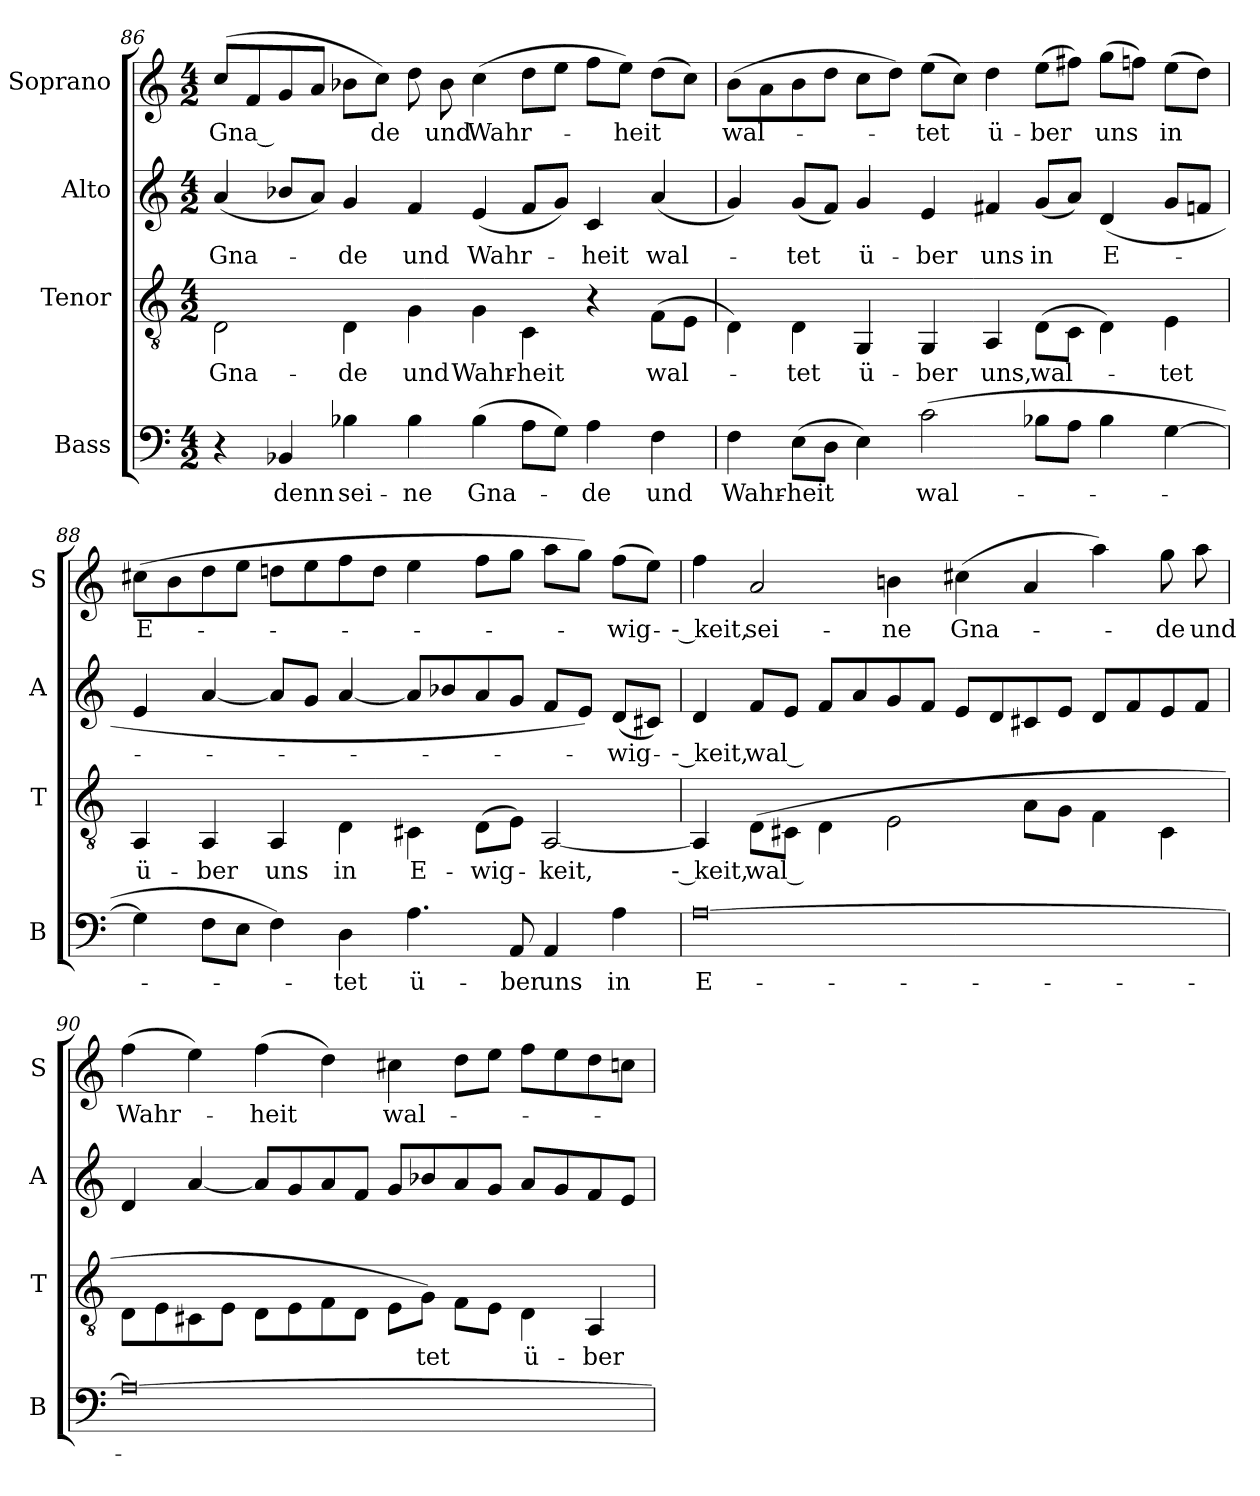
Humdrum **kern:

**kern	**text	**kern	**text	**kern	**text	**kern	**text
*part4	*part4	*part3	*part3	*part2	*part2	*part1	*part1
*staff4	*staff4	*staff3	*staff3	*staff2	*staff2	*staff1	*staff1
*I"Bass	*	*I"Tenor	*	*I"Alto	*	*I"Soprano	*
*I'B	*	*I'T	*	*I'A	*	*I'S	*
!!LO:LB:g=z
*clefF4	*	*clefGv2	*	*clefG2	*	*clefG2	*
*k[]	*	*k[]	*	*k[]	*	*k[]	*
*C:	*	*C:	*	*C:	*	*C:	*
*M4/2	*	*M4/2	*	*M4/2	*	*M4/2	*
=86	=86	=86	=86	=86	=86	=86	=86
!	!	!	!LO:LY:b:color=#000000	!	!	!	!
!	!	!	!	!	!LO:LY:b:color=#000000	!	!
!	!	!	!	!	!	!	!LO:LY:b:color=#000000
4r	.	2Di\	Gna-	(4ai/	Gna-	(8cci/L	Gna --
.	.	.	.	.	.	8fi/	.
!	!LO:LY:b:color=#000000	!	!	!	!	!	!
4BB-Xi/	denn	.	.	8b-Xi/L	.	8gi/	.
.	.	.	.	8ai/J)	.	8ai/J	.
!	!LO:LY:b:color=#000000	!	!	!	!	!	!
!	!	!	!LO:LY:b:color=#000000	!	!	!	!
!	!	!	!	!	!LO:LY:b:color=#000000	!	!
4B-Xi\	sei-	4Di\	-de	4gi/	-de	8b-Xi\L	.
!	!	!	!	!	!	!	!LO:LY:b:color=#000000
.	.	.	.	.	.	8cci\J)	-de
!	!LO:LY:b:color=#000000	!	!	!	!	!	!
!	!	!	!LO:LY:b:color=#000000	!	!	!	!
!	!	!	!	!	!LO:LY:b:color=#000000	!	!
4B-i\	-ne	4Gi\	und	4fi/	und	8ddi\	.
!	!	!	!	!	!	!	!LO:LY:b:color=#000000
.	.	.	.	.	.	8b-i\	und
!	!LO:LY:b:color=#000000	!	!	!	!	!	!
!	!	!	!LO:LY:b:color=#000000	!	!	!	!
!	!	!	!	!	!LO:LY:b:color=#000000	!	!
!	!	!	!	!	!	!	!LO:LY:b:color=#000000
(4B-i\	Gna-	4Gi\	Wahr-	(4ei/	Wahr-	(4cci\	Wahr-
!	!	!	!LO:LY:b:color=#000000	!	!	!	!
8Ai\L	.	4Ci\	-heit	8fi/L	.	8ddi\L	.
8Gi\J)	.	.	.	8gi/J)	.	8eei\J	.
!	!LO:LY:b:color=#000000	!	!	!	!	!	!
!	!	!	!	!	!LO:LY:b:color=#000000	!	!
4Ai\	-de	4r	.	4ci/	-heit	8ffi\L	.
!	!	!	!	!	!	!	!LO:LY:b:color=#000000
.	.	.	.	.	.	8eei\J)	-heit
!	!LO:LY:b:color=#000000	!	!	!	!	!	!
!	!	!	!LO:LY:b:color=#000000	!	!	!	!
!	!	!	!	!	!LO:LY:b:color=#000000	!	!
4Fi\	und	(8Fi\L	wal-	(4ai/	wal-	(8ddi\L	.
.	.	8Ei\J	.	.	.	8cci\J)	.
=87	=87	=87	=87	=87	=87	=87	=87
!	!LO:LY:b:color=#000000	!	!	!	!	!	!
!	!	!	!	!	!	!	!LO:LY:b:color=#000000
4Fi\	Wahr-	4Di\)	.	4gi/)	.	(8bi\L	wal-
.	.	.	.	.	.	8ai\	.
!	!LO:LY:b:color=#000000	!	!	!	!	!	!
!	!	!	!LO:LY:b:color=#000000	!	!	!	!
!	!	!	!	!	!LO:LY:b:color=#000000	!	!
(8Ei\L	-heit	4Di\	-tet	(8gi/L	-tet	8bi\	.
8Di\J	.	.	.	8fi/J)	.	8ddi\J	.
!	!	!	!LO:LY:b:color=#000000	!	!	!	!
!	!	!	!	!	!LO:LY:b:color=#000000	!	!
4Ei\)	.	4GGi/	ü-	4gi/	ü-	8cci\L	.
.	.	.	.	.	.	8ddi\J)	.
!	!LO:LY:b:color=#000000	!	!	!	!	!	!
!	!	!	!LO:LY:b:color=#000000	!	!	!	!
!	!	!	!	!	!LO:LY:b:color=#000000	!	!
!	!	!	!	!	!	!	!LO:LY:b:color=#000000
(2ci\	wal-	4GGi/	-ber	4ei/	-ber	(8eei\L	-tet
.	.	.	.	.	.	8cci\J)	.
!	!	!	!LO:LY:b:color=#000000	!	!	!	!
!	!	!	!	!	!LO:LY:b:color=#000000	!	!
!	!	!	!	!	!	!	!LO:LY:b:color=#000000
.	.	4AAi/	uns,	4f#Xi/	uns	4ddi\	ü-
!	!	!	!LO:LY:b:color=#000000	!	!	!	!
!	!	!	!	!	!LO:LY:b:color=#000000	!	!
!	!	!	!	!	!	!	!LO:LY:b:color=#000000
8B-Xi\L	.	(8Di\L	wal-	(8gi/L	in	(8eei\L	-ber
8Ai\J	.	8Ci\J	.	8ai/J)	.	8ff#Xi\J)	.
!	!	!	!	!	!LO:LY:b:color=#000000	!	!
!	!	!	!	!	!	!	!LO:LY:b:color=#000000
4B-i\	.	4Di\)	.	(4di/	E-	(8ggi\L	uns
.	.	.	.	.	.	8ffni\J)	.
!	!	!	!LO:LY:b:color=#000000	!	!	!	!
!	!	!	!	!	!	!	!LO:LY:b:color=#000000
[4Gi\	.	4Ei\	-tet	8gi/L	.	(8eei\L	in
.	.	.	.	8fni/J	.	8ddi\J)	.
=88	=88	=88	=88	=88	=88	=88	=88
!	!	!	!LO:LY:b:color=#000000	!	!	!	!
!	!	!	!	!	!	!	!LO:LY:b:color=#000000
4Gi\]	.	4AAi/	ü-	4ei/	.	(8cc#Xi\L	E-
.	.	.	.	.	.	8bi\	.
!	!	!	!LO:LY:b:color=#000000	!	!	!	!
8Fi\L	.	4AAi/	-ber	[4ai/	.	8ddi\	.
8Ei\J	.	.	.	.	.	8eei\J	.
!	!	!	!LO:LY:b:color=#000000	!	!	!	!
4Fi\)	.	4AAi/	uns	8ai/L]	.	8ddni\L	.
.	.	.	.	8gi/J	.	8eei\	.
!	!LO:LY:b:color=#000000	!	!	!	!	!	!
!	!	!	!LO:LY:b:color=#000000	!	!	!	!
4Di\	-tet	4Di\	in	[4ai/	.	8ffi\	.
.	.	.	.	.	.	8ddi\J	.
!	!LO:LY:b:color=#000000	!	!	!	!	!	!
!	!	!	!LO:LY:b:color=#000000	!	!	!	!
4.Ai\	ü-	4C#Xi\	E-	8ai/L]	.	4eei\	.
.	.	.	.	8b-Xi/	.	.	.
!	!	!	!LO:LY:b:color=#000000	!	!	!	!
.	.	(8Di\L	-wig-	8ai/	.	8ffi\L	.
!	!LO:LY:b:color=#000000	!	!	!	!	!	!
8AAi/	-ber	8Ei\J)	.	8gi/J	.	8ggi\J	.
!	!LO:LY:b:color=#000000	!	!	!	!	!	!
!	!	!	!LO:LY:b:color=#000000	!	!	!	!
4AAi/	uns	[2AAi/	-keit,	8fi/L	.	8aai\L	.
.	.	.	.	8ei/J)	.	8ggi\J)	.
!	!LO:LY:b:color=#000000	!	!	!	!	!	!
!	!	!	!	!	!LO:LY:b:color=#000000	!	!
!	!	!	!	!	!	!	!LO:LY:b:color=#000000
4Ai\	in	.	.	(8di/L	-wig-	(8ffi\L	-wig-
.	.	.	.	8c#Xi/J)	.	8eei\J)	.
!!LO:LB:g=z
=89	=89	=89	=89	=89	=89	=89	=89
!	!LO:LY:b:color=#000000	!	!	!	!	!	!
!	!	!	!LO:LY:b:color=#000000	!	!	!	!
!	!	!	!	!	!LO:LY:b:color=#000000	!	!
!	!	!	!	!	!	!	!LO:LY:b:color=#000000
[0Ai	E-	4AAi/]	-- keit,	4di/	-- keit,	4ffi\	-- keit,
!	!	!	!LO:LY:b:color=#000000	!	!	!	!
!	!	!	!	!	!LO:LY:b:color=#000000	!	!
!	!	!	!	!	!	!	!LO:LY:b:color=#000000
.	.	(8Di\L	wal --	8fi/L	-wal --	2ai/	sei-
.	.	8C#Xi\J	.	8ei/J	.	.	.
.	.	4Di\	.	8fi/L	.	.	.
.	.	.	.	8ai/	.	.	.
!	!	!	!	!	!	!	!LO:LY:b:color=#000000
.	.	2Ei\	.	8gi/	.	4bni\	-ne
.	.	.	.	8fi/J	.	.	.
!	!	!	!	!	!	!	!LO:LY:b:color=#000000
.	.	.	.	8ei/L	.	(4cc#Xi\	Gna-
.	.	.	.	8di/	.	.	.
.	.	8Ai\L	.	8c#Xi/	.	4ai/	.
.	.	8Gi\J	.	8ei/J	.	.	.
.	.	4Fi\	.	8di/L	.	4aai\)	.
.	.	.	.	8fi/	.	.	.
!	!	!	!	!	!	!	!LO:LY:b:color=#000000
.	.	4C#i\	.	8ei/	.	8ggi\	-de
!	!	!	!	!	!	!	!LO:LY:b:color=#000000
.	.	.	.	8fi/J	.	8aai\	und
=90	=90	=90	=90	=90	=90	=90	=90
!	!	!	!	!	!	!	!LO:LY:b:color=#000000
0Ai_	.	8Di\L	.	4di/	.	(4ffi\	Wahr-
.	.	8Ei\	.	.	.	.	.
.	.	8C#Xi\	.	[4ai/	.	4eei\)	.
.	.	8Ei\J	.	.	.	.	.
!	!	!	!	!	!	!	!LO:LY:b:color=#000000
.	.	8Di\L	.	8ai/L]	.	(4ffi\	-heit
.	.	8Ei\	.	8gi/	.	.	.
.	.	8Fi\	.	8ai/	.	4ddi\)	.
.	.	8Di\J	.	8fi/J	.	.	.
!	!	!	!	!	!	!	!LO:LY:b:color=#000000
.	.	8Ei\L	.	8gi/L	.	4cc#Xi\	wal-
!	!	!	!LO:LY:b:color=#000000	!	!	!	!
.	.	8Gi\J)	-tet	8b-Xi/	.	.	.
.	.	8Fi\L	.	8ai/	.	8ddi\L	.
.	.	8Ei\J	.	8gi/J	.	8eei\J	.
!	!	!	!LO:LY:b:color=#000000	!	!	!	!
.	.	4Di\	ü-	8ai/L	.	8ffi\L	.
.	.	.	.	8gi/	.	8eei\	.
!	!	!	!LO:LY:b:color=#000000	!	!	!	!
.	.	4AAi/	-ber	8fi/	.	8ddi\	.
.	.	.	.	8ei/J	.	8ccni\J	.
=	=	=	=	=	=	=	=
*-	*-	*-	*-	*-	*-	*-	*-
